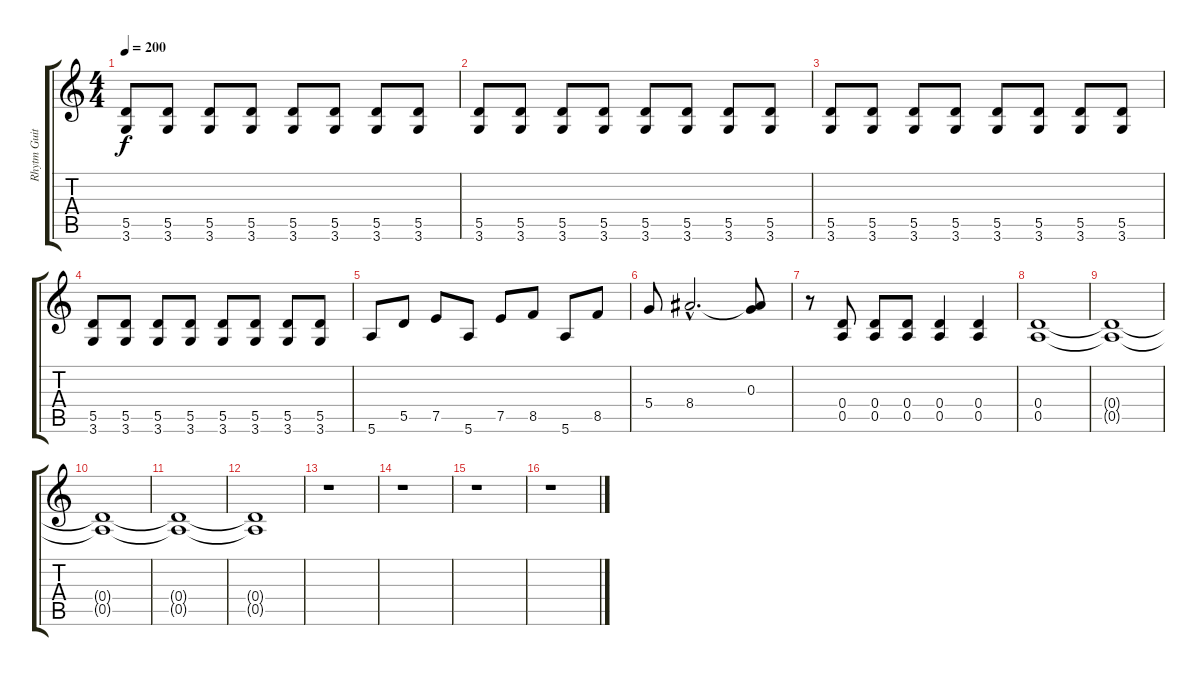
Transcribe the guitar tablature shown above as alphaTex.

\track ("Rhytm Guitar 1" "Rhytm Guit") {instrument distortionguitar}
\staff {score tabs}
\tuning (E4 B3 G3 D3 A2 E2) {hide}
\ts (4 4)
\tempo 200
\clef g2
\ks c
(5.5 3.6).8{dy f} (5.5 3.6).8 (5.5 3.6).8 (5.5 3.6).8 (5.5 3.6).8 (5.5 3.6).8 (5.5 3.6).8 (5.5 3.6).8 |
(5.5 3.6).8 (5.5 3.6).8 (5.5 3.6).8 (5.5 3.6).8 (5.5 3.6).8 (5.5 3.6).8 (5.5 3.6).8 (5.5 3.6).8 |
(5.5 3.6).8 (5.5 3.6).8 (5.5 3.6).8 (5.5 3.6).8 (5.5 3.6).8 (5.5 3.6).8 (5.5 3.6).8 (5.5 3.6).8 |
(5.5 3.6).8 (5.5 3.6).8 (5.5 3.6).8 (5.5 3.6).8 (5.5 3.6).8 (5.5 3.6).8 (5.5 3.6).8 (5.5 3.6).8 |
5.6.8 5.5.8 7.5.8 5.6.8 7.5.8 8.5.8 5.6.8 8.5.8 |
5.4.8 8.4{hac}.2{d} (0.3 8.4{t}).8 |
r.8 (0.4 0.5).8{volume 11 balance 0} (0.4 0.5).8 (0.4 0.5).8 (0.4 0.5).4 (0.4 0.5).4 |
(0.4 0.5).1 |
(0.4{t} 0.5{t}).1 |
(0.4{t} 0.5{t}).1 |
(0.4{t} 0.5{t}).1 |
(0.4{t} 0.5{t}).1 |
r.1 |
r.1 |
r.1 |
r.1
